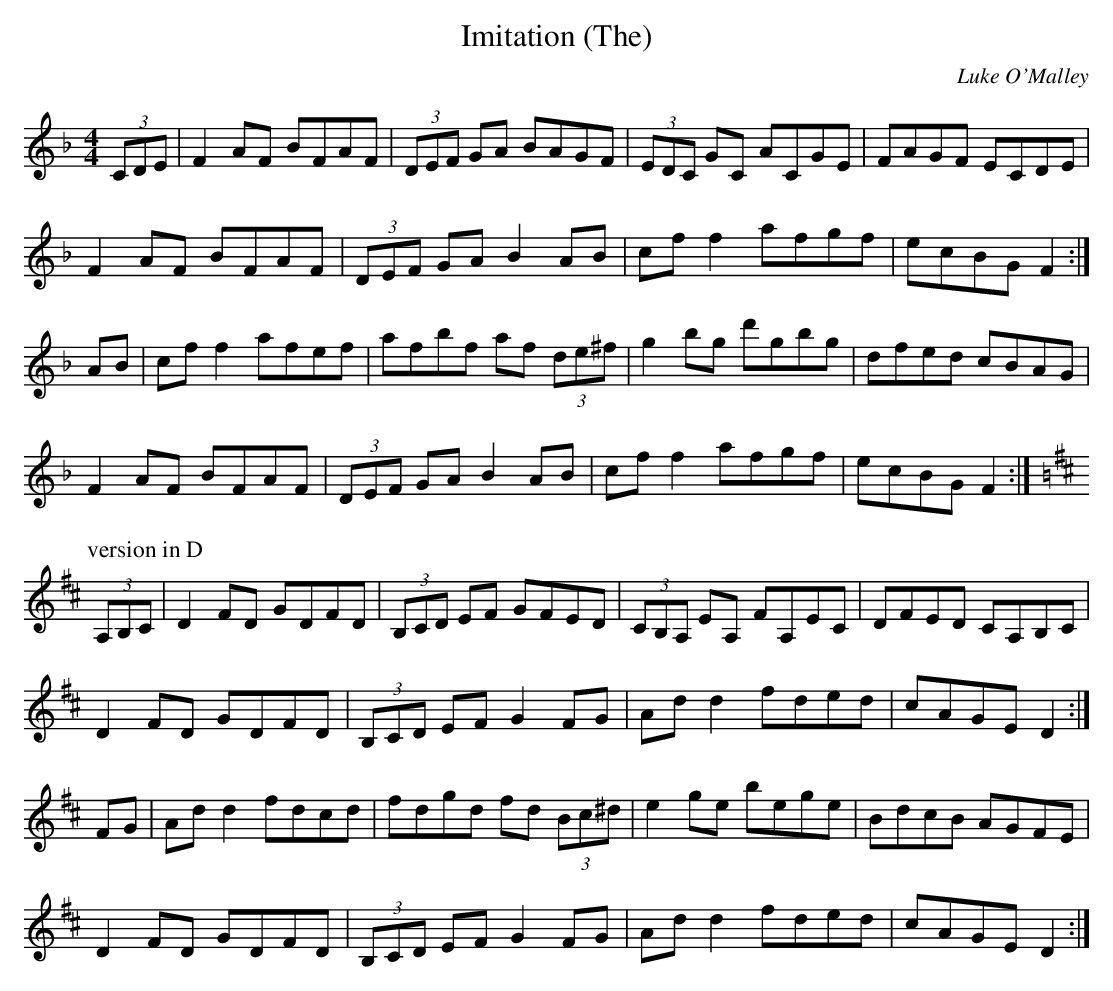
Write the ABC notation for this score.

X:1
T: Imitation (The)
M: 4/4
L: 1/8
C: Luke O'Malley
K: F
(3CDE|F2 AF BFAF|(3DEF GA BAGF|(3EDC GC ACGE|FAGF ECDE|
F2 AF BFAF | (3DEF GA B2 AB | cff2 afgf | ecBG F2 :|
AB | cff2 afef | afbf af (3de^f | g2 bg d'gbg | dfed cBAG |
F2 AF BFAF | (3DEF GA B2 AB | cff2 afgf | ecBG F2 :|
W: %space
P: version in D
K:D %Transposed from F
(3A,B,C|D2 FD GDFD|(3B,CD EF GFED|(3CB,A, EA, FA,EC|DFED CA,B,C|
D2 FD GDFD | (3B,CD EF G2 FG | Add2 fded | cAGE D2 :|
FG | Add2 fdcd | fdgd fd (3Bc^d | e2 ge bege | BdcB AGFE |
D2 FD GDFD | (3B,CD EF G2 FG | Add2 fded | cAGE D2 :|
